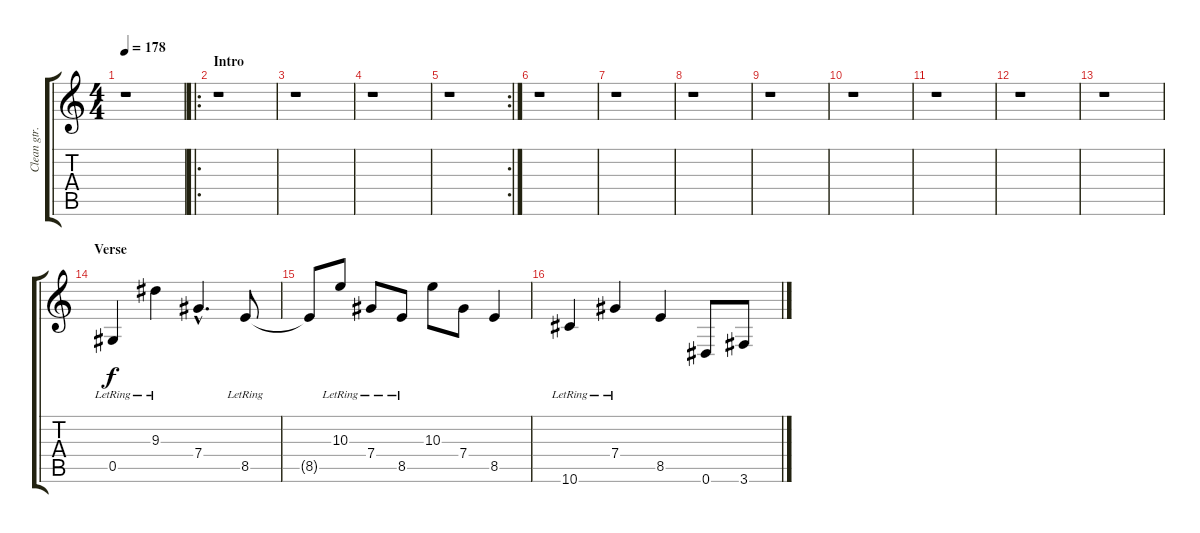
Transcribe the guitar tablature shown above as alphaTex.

\track ("Clean gtr." "Clean gtr.") {instrument electricguitarclean}
\staff {score tabs}
\tuning (Eb4 Bb3 Gb3 Db3 Ab2 Eb2) {hide}
\ts (4 4)
\tempo 178
\clef g2
\ks c
r.1{dy f instrument electricguitarclean} |
\ro
\section ("" "Intro")
r.1 |
r.1 |
r.1 |
\rc 2
r.1 |
r.1 |
r.1 |
r.1 |
r.1 |
r.1 |
r.1 |
r.1 |
r.1 |
\section ("" "Verse")
0.5{lr}.4 9.3{lr}.4 7.4{hac}.4{d} 8.5{lr}.8 |
8.5{t}.8 10.3{lr}.8 7.4{lr}.8 8.5{lr}.8 10.3.8 7.4.8 8.5.4 |
10.6{lr}.4 7.4{lr}.4 8.5.4 0.6.8 3.6.8
